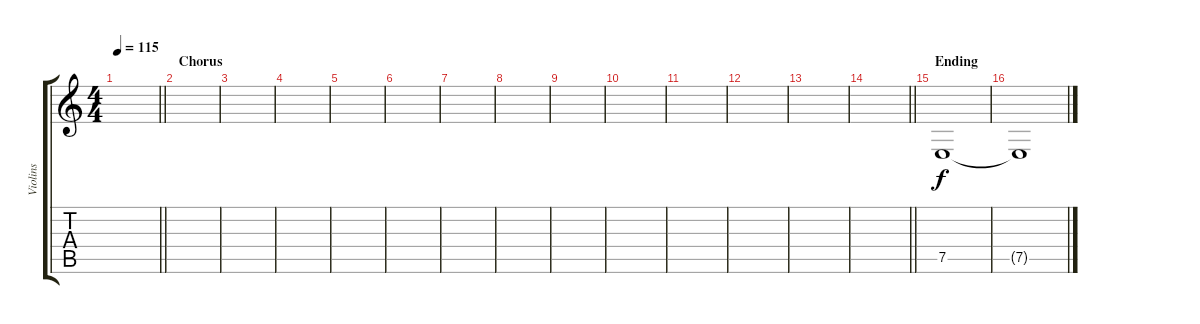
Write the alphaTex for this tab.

\track ("Violins" "Violins") {instrument stringensemble2}
\staff {score tabs}
\tuning (E4 B3 G3 D3 A2 E2) {hide}
\ts (4 4)
\tempo 115
\clef g2
\barLineRight lightlight
\ks c
|
\section ("" "Chorus")
|
|
|
|
|
|
|
|
|
|
|
|
\barLineRight lightlight
|
\section ("" "Ending")
7.5.1 |
7.5{t}.1
